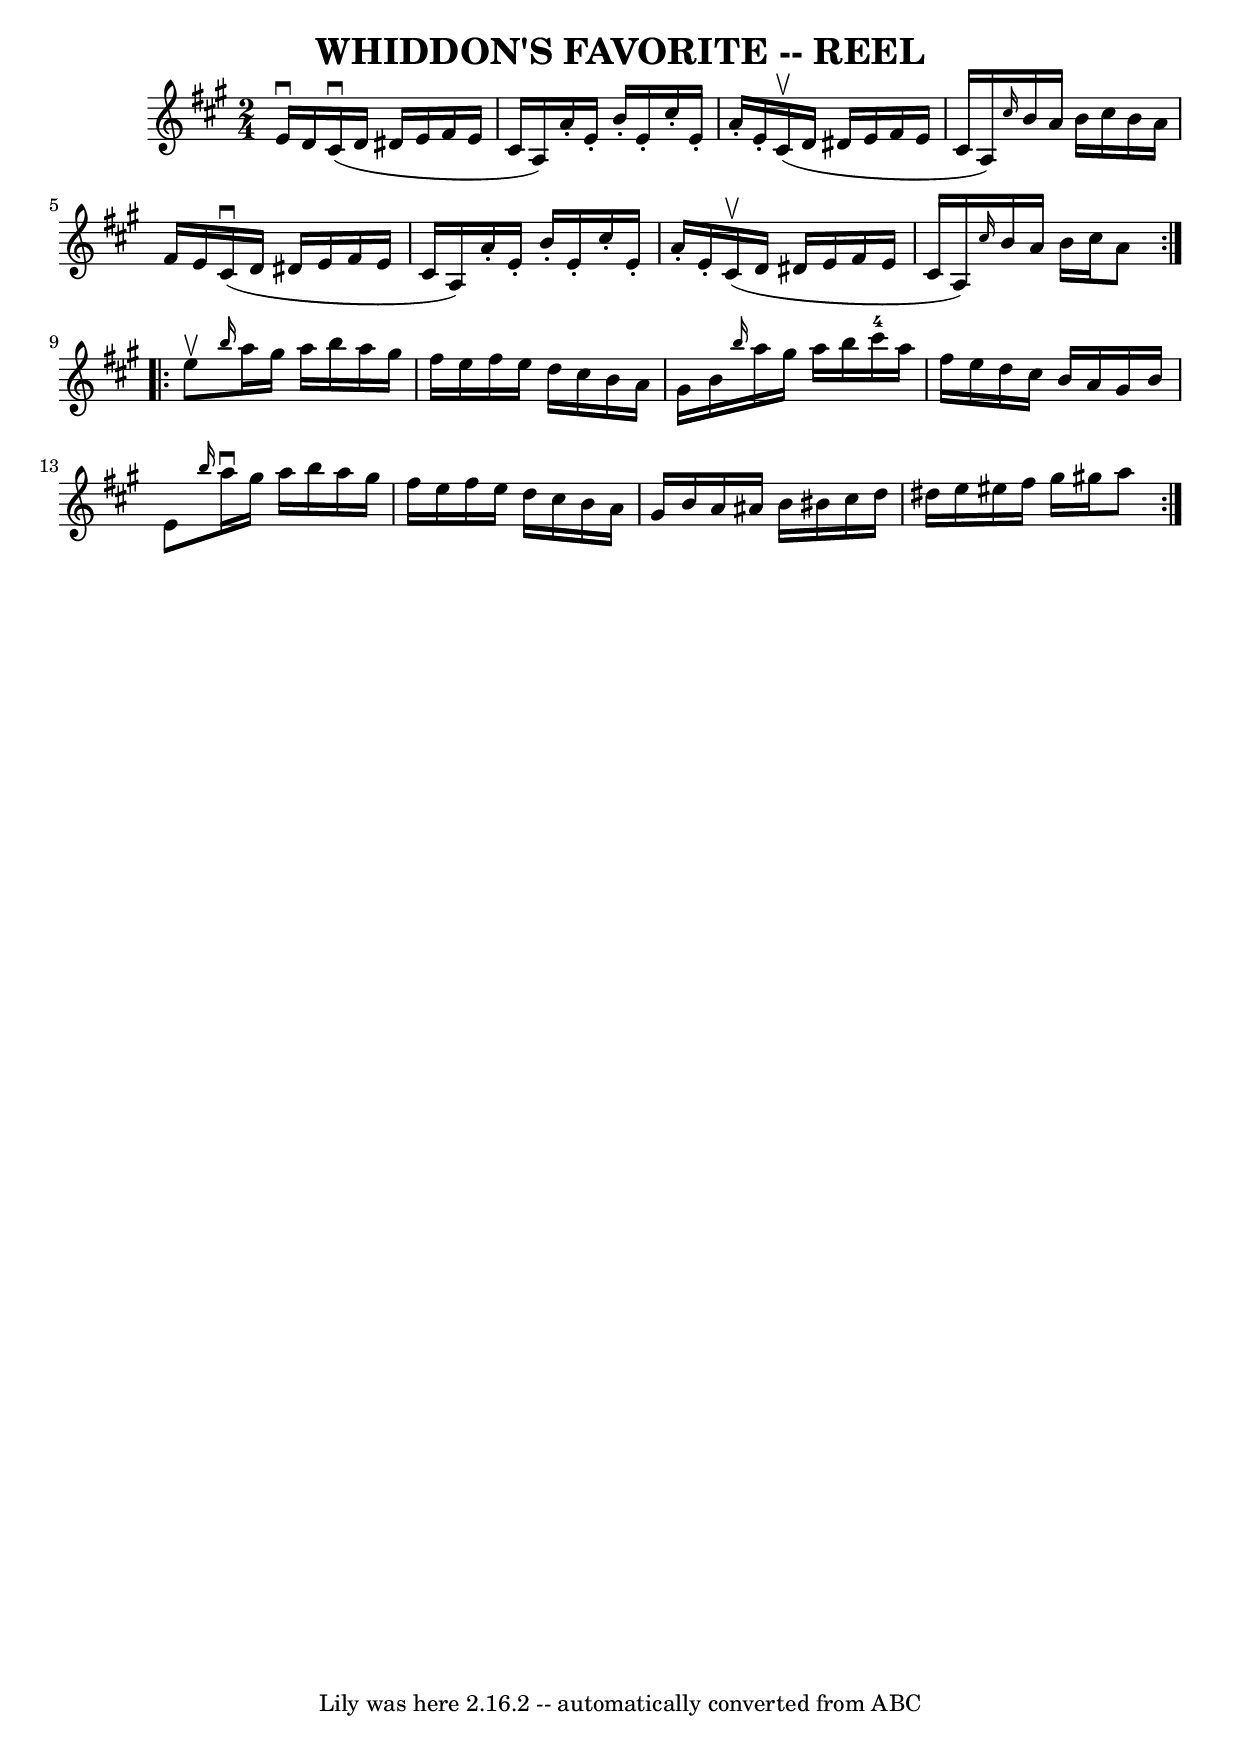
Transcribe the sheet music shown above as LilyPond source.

\version "2.16.2"
\include "Mammoth.ily"
\header {
	%% book = "Ryan's Mammoth Collection of Fiddle Tunes"
	crossRefNumber = "1"
	footnotes = ""
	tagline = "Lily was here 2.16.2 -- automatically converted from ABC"
	title = "WHIDDON'S FAVORITE -- REEL"
}
voicedefault =  {


\repeat volta 2 {
\time 2/4 
\key a \major e'16^\downbow d'16    |
 cis'16 
(^\downbow d'16 dis'16 e'16 fis'16 e'16 cis'16 a16)   
|
 a'16 -. e'16 -. b'16 -. e'16 -. cis''16 -. e'16 -. a'16 
-. e'16 -.   |
 cis'16 (^\upbow d'16 dis'16 e'16 fis'16  
 e'16 cis'16 a16)   |
 \grace { cis''16  } b'16 a'16    
b'16 cis''16 b'16 a'16 fis'16 e'16    |
 cis'16 
(^\downbow d'16 dis'16 e'16 fis'16 e'16 cis'16 a16)   
|
 a'16 -. e'16 -. b'16 -. e'16 -. cis''16 -. e'16 -. a'16 
-. e'16 -.   |
 cis'16 (^\upbow d'16 dis'16 e'16 fis'16  
 e'16 cis'16 a16)   |
 \grace { cis''16  } b'16 a'16    
b'16 cis''16 a'8    }     \repeat volta 2 { e''8^\upbow   |
     
\grace { b''16  } a''16 gis''16 a''16 b''16 a''16 gis''16   
 fis''16 e''16    |
 fis''16 e''16 d''16 cis''16 b'16    
a'16 gis'16 b'16    |
 \grace { b''16  } a''16 gis''16    
a''16 b''16 cis'''16-4 a''16 fis''16 e''16    |
   
d''16 cis''16 b'16 a'16 gis'16 b'16 e'8    |
     
\grace { b''16  } a''16^\downbow gis''16 a''16 b''16 a''16    
gis''16 fis''16 e''16    |
 fis''16 e''16 d''16 cis''16  
 b'16 a'16 gis'16 b'16    |
 a'16 ais'16 b'16 bis'16 
 cis''16 d''16 dis''16 e''16    |
 eis''16 fis''16    
gis''16 gis''!16 a''8    }   
}

\score{
    <<

	\context Staff="default"
	{
	    \voicedefault 
	}

    >>
	\layout {
	}
	\midi {}
}
